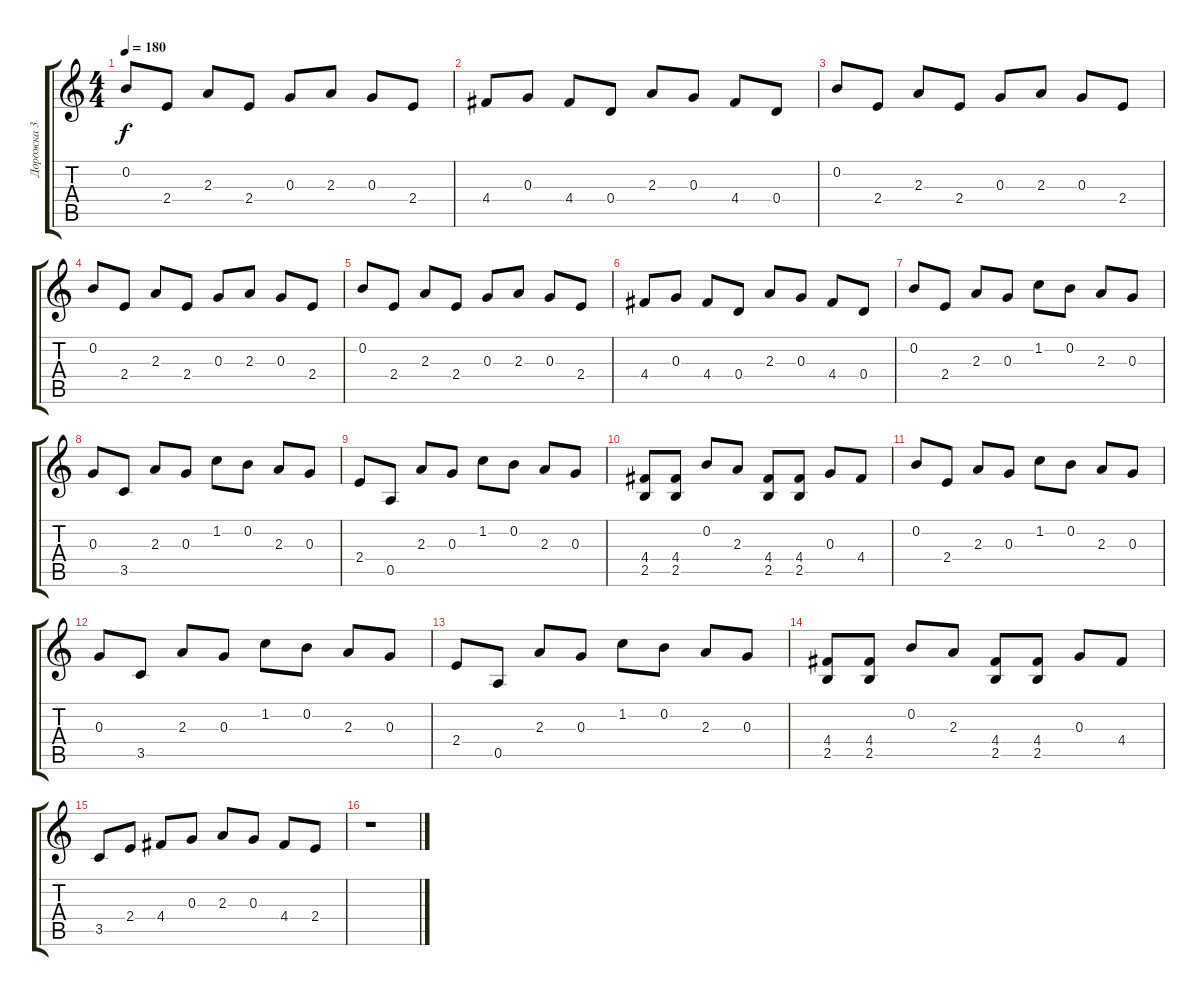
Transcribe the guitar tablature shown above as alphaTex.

\track ("Дорожка 3" "Дорожка 3") {instrument overdrivenguitar}
\staff {score tabs}
\tuning (E4 B3 G3 D3 A2 E2) {hide}
\ts (4 4)
\tempo 180
\clef g2
\ks c
0.2.8{dy f} 2.4.8 2.3.8 2.4.8 0.3.8 2.3.8 0.3.8 2.4.8 |
4.4.8 0.3.8 4.4.8 0.4.8 2.3.8 0.3.8 4.4.8 0.4.8 |
0.2.8 2.4.8 2.3.8 2.4.8 0.3.8 2.3.8 0.3.8 2.4.8 |
0.2.8 2.4.8 2.3.8 2.4.8 0.3.8 2.3.8 0.3.8 2.4.8 |
0.2.8 2.4.8 2.3.8 2.4.8 0.3.8 2.3.8 0.3.8 2.4.8 |
4.4.8 0.3.8 4.4.8 0.4.8 2.3.8 0.3.8 4.4.8 0.4.8 |
0.2.8 2.4.8 2.3.8 0.3.8 1.2.8 0.2.8 2.3.8 0.3.8 |
0.3.8 3.5.8 2.3.8 0.3.8 1.2.8 0.2.8 2.3.8 0.3.8 |
2.4.8 0.5.8 2.3.8 0.3.8 1.2.8 0.2.8 2.3.8 0.3.8 |
(4.4 2.5).8 (4.4 2.5).8 0.2.8 2.3.8 (4.4 2.5).8 (4.4 2.5).8 0.3.8 4.4.8 |
0.2.8 2.4.8 2.3.8 0.3.8 1.2.8 0.2.8 2.3.8 0.3.8 |
0.3.8 3.5.8 2.3.8 0.3.8 1.2.8 0.2.8 2.3.8 0.3.8 |
2.4.8 0.5.8 2.3.8 0.3.8 1.2.8 0.2.8 2.3.8 0.3.8 |
(4.4 2.5).8 (4.4 2.5).8 0.2.8 2.3.8 (4.4 2.5).8 (4.4 2.5).8 0.3.8 4.4.8 |
3.5.8 2.4.8 4.4.8 0.3.8 2.3.8 0.3.8 4.4.8 2.4.8 |
r.1
